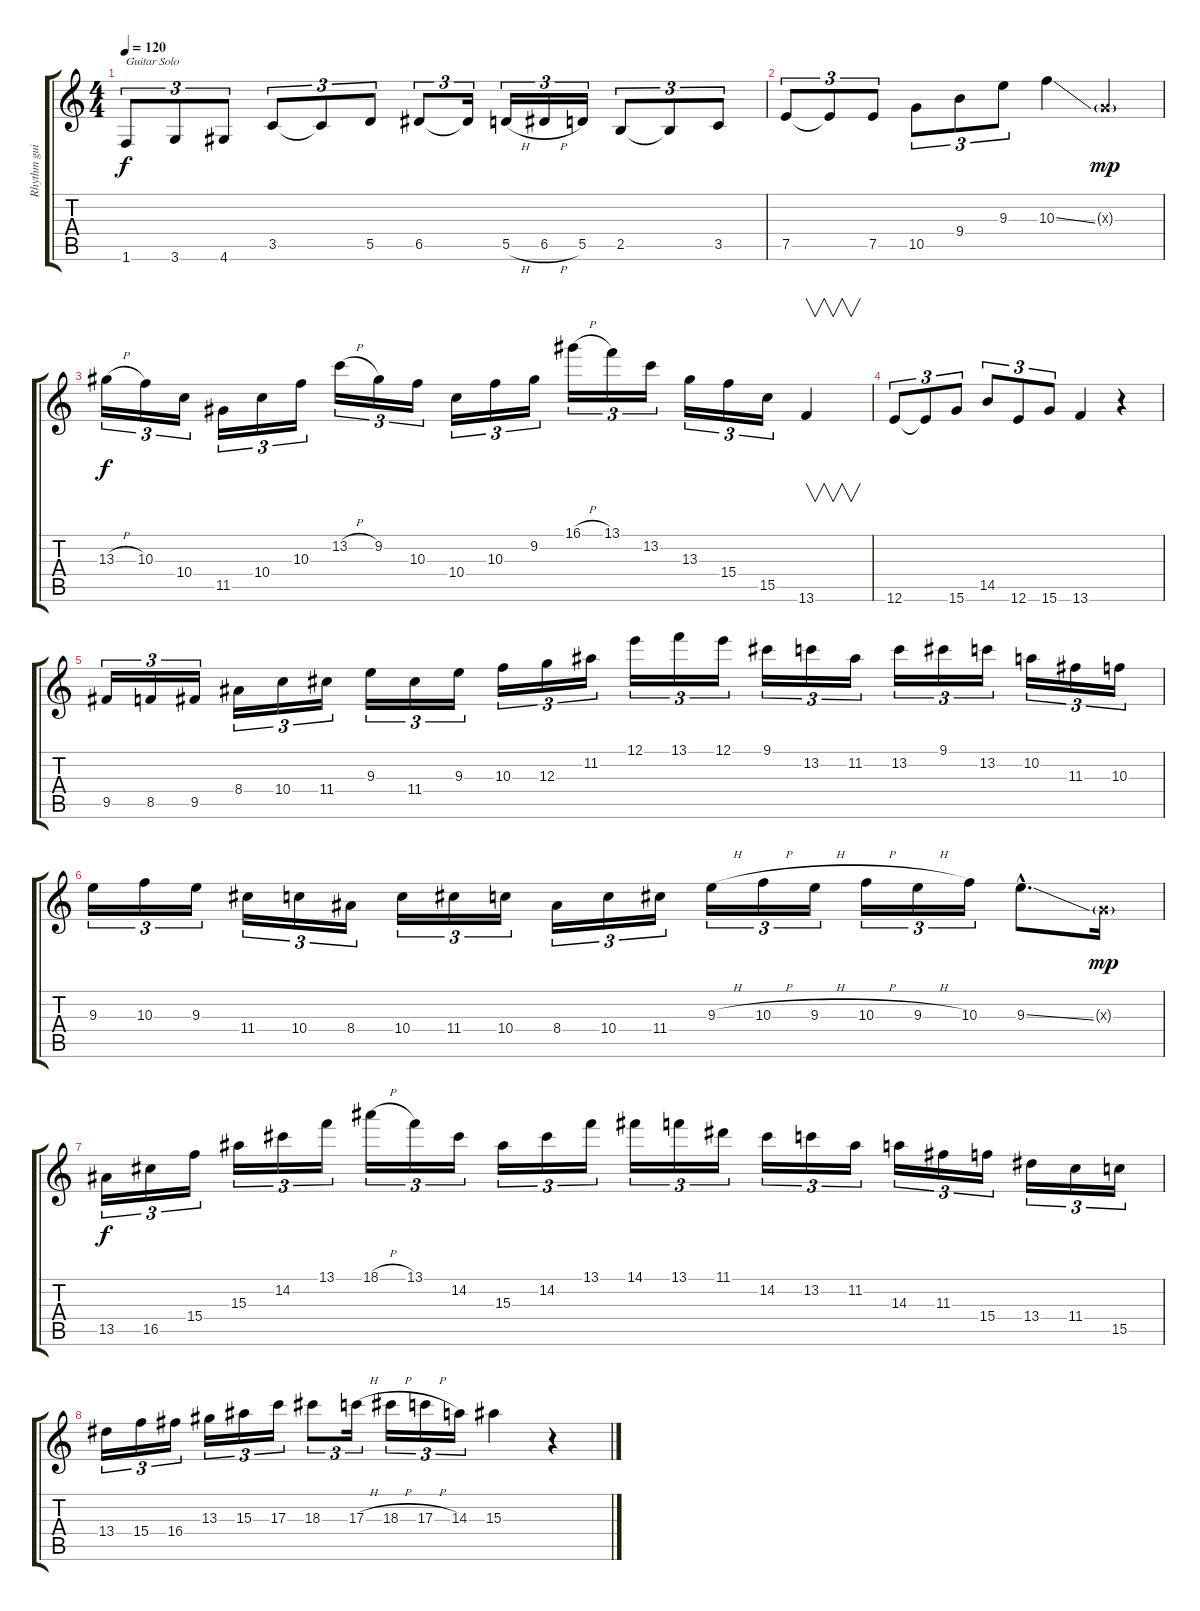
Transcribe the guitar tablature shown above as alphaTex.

\track ("Rhythm guitar" "Rhythm gui") {instrument distortionguitar}
\staff {score tabs}
\tuning (E4 B3 G3 D3 A2 E2) {hide}
\ts (4 4)
\tempo 120
\clef g2
\ks c
1.6.8{tu (3 2) txt "Guitar Solo" dy f} 3.6.8{tu (3 2)} 4.6.8{tu (3 2)} 3.5.8{tu (3 2)} 3.5{t}.8{tu (3 2)} 5.5.8{tu (3 2)} 6.5.8{tu (3 2)} 6.5{t}.16{tu (3 2)} 5.5{h}.16{tu (3 2)} 6.5{h}.16{tu (3 2)} 5.5.16{tu (3 2)} 2.5.8{tu (3 2)} 2.5{t}.8{tu (3 2)} 3.5.8{tu (3 2)} |
7.5.8{tu (3 2)} 7.5{t}.8{tu (3 2)} 7.5.8{tu (3 2)} 10.5.8{tu (3 2)} 9.4.8{tu (3 2)} 9.3.8{tu (3 2)} 10.3{ss}.4{instrument guitarharmonics} 0.3{g x}.4{dy mp volume 0} |
13.3{h}.16{tu (3 2) dy f volume 13 instrument distortionguitar} 10.3.16{tu (3 2)} 10.4.16{tu (3 2)} 11.5.16{tu (3 2)} 10.4.16{tu (3 2)} 10.3.16{tu (3 2)} 13.2{h}.16{tu (3 2)} 9.2.16{tu (3 2)} 10.3.16{tu (3 2)} 10.4.16{tu (3 2)} 10.3.16{tu (3 2)} 9.2.16{tu (3 2)} 16.1{h}.16{tu (3 2)} 13.1.16{tu (3 2)} 13.2.16{tu (3 2)} 13.3.16{tu (3 2)} 15.4.16{tu (3 2)} 15.5.16{tu (3 2)} 13.6.4{v} |
12.6.8{tu (3 2)} 12.6{t}.8{tu (3 2)} 15.6.8{tu (3 2)} 14.5.8{tu (3 2)} 12.6.8{tu (3 2)} 15.6.8{tu (3 2)} 13.6.4 r.4 |
9.5.16{tu (3 2)} 8.5.16{tu (3 2)} 9.5.16{tu (3 2)} 8.4.16{tu (3 2)} 10.4.16{tu (3 2)} 11.4.16{tu (3 2)} 9.3.16{tu (3 2)} 11.4.16{tu (3 2)} 9.3.16{tu (3 2)} 10.3.16{tu (3 2)} 12.3.16{tu (3 2)} 11.2.16{tu (3 2)} 12.1.16{tu (3 2)} 13.1.16{tu (3 2)} 12.1.16{tu (3 2)} 9.1.16{tu (3 2)} 13.2.16{tu (3 2)} 11.2.16{tu (3 2)} 13.2.16{tu (3 2)} 9.1.16{tu (3 2)} 13.2.16{tu (3 2)} 10.2.16{tu (3 2)} 11.3.16{tu (3 2)} 10.3.16{tu (3 2)} |
9.3.16{tu (3 2)} 10.3.16{tu (3 2)} 9.3.16{tu (3 2)} 11.4.16{tu (3 2)} 10.4.16{tu (3 2)} 8.4.16{tu (3 2)} 10.4.16{tu (3 2)} 11.4.16{tu (3 2)} 10.4.16{tu (3 2)} 8.4.16{tu (3 2)} 10.4.16{tu (3 2)} 11.4.16{tu (3 2)} 9.3{h}.16{tu (3 2)} 10.3{h}.16{tu (3 2)} 9.3{h}.16{tu (3 2)} 10.3{h}.16{tu (3 2)} 9.3{h}.16{tu (3 2)} 10.3.16{tu (3 2)} 9.3{ss hac}.8{d} 0.3{g x}.16{dy mp volume 0} |
13.5.16{tu (3 2) dy f volume 14} 16.5.16{tu (3 2)} 15.4.16{tu (3 2)} 15.3.16{tu (3 2)} 14.2.16{tu (3 2)} 13.1.16{tu (3 2)} 18.1{h}.16{tu (3 2)} 13.1.16{tu (3 2)} 14.2.16{tu (3 2)} 15.3.16{tu (3 2)} 14.2.16{tu (3 2)} 13.1.16{tu (3 2)} 14.1.16{tu (3 2)} 13.1.16{tu (3 2)} 11.1.16{tu (3 2)} 14.2.16{tu (3 2)} 13.2.16{tu (3 2)} 11.2.16{tu (3 2)} 14.3.16{tu (3 2)} 11.3.16{tu (3 2)} 15.4.16{tu (3 2)} 13.4.16{tu (3 2)} 11.4.16{tu (3 2)} 15.5.16{tu (3 2)} |
13.4.16{tu (3 2)} 15.4.16{tu (3 2)} 16.4.16{tu (3 2)} 13.3.16{tu (3 2)} 15.3.16{tu (3 2)} 17.3.16{tu (3 2)} 18.3.8{tu (3 2)} 17.3{h}.16{tu (3 2)} 18.3{h}.16{tu (3 2)} 17.3{h}.16{tu (3 2)} 14.3.16{tu (3 2)} 15.3.4 r.4
